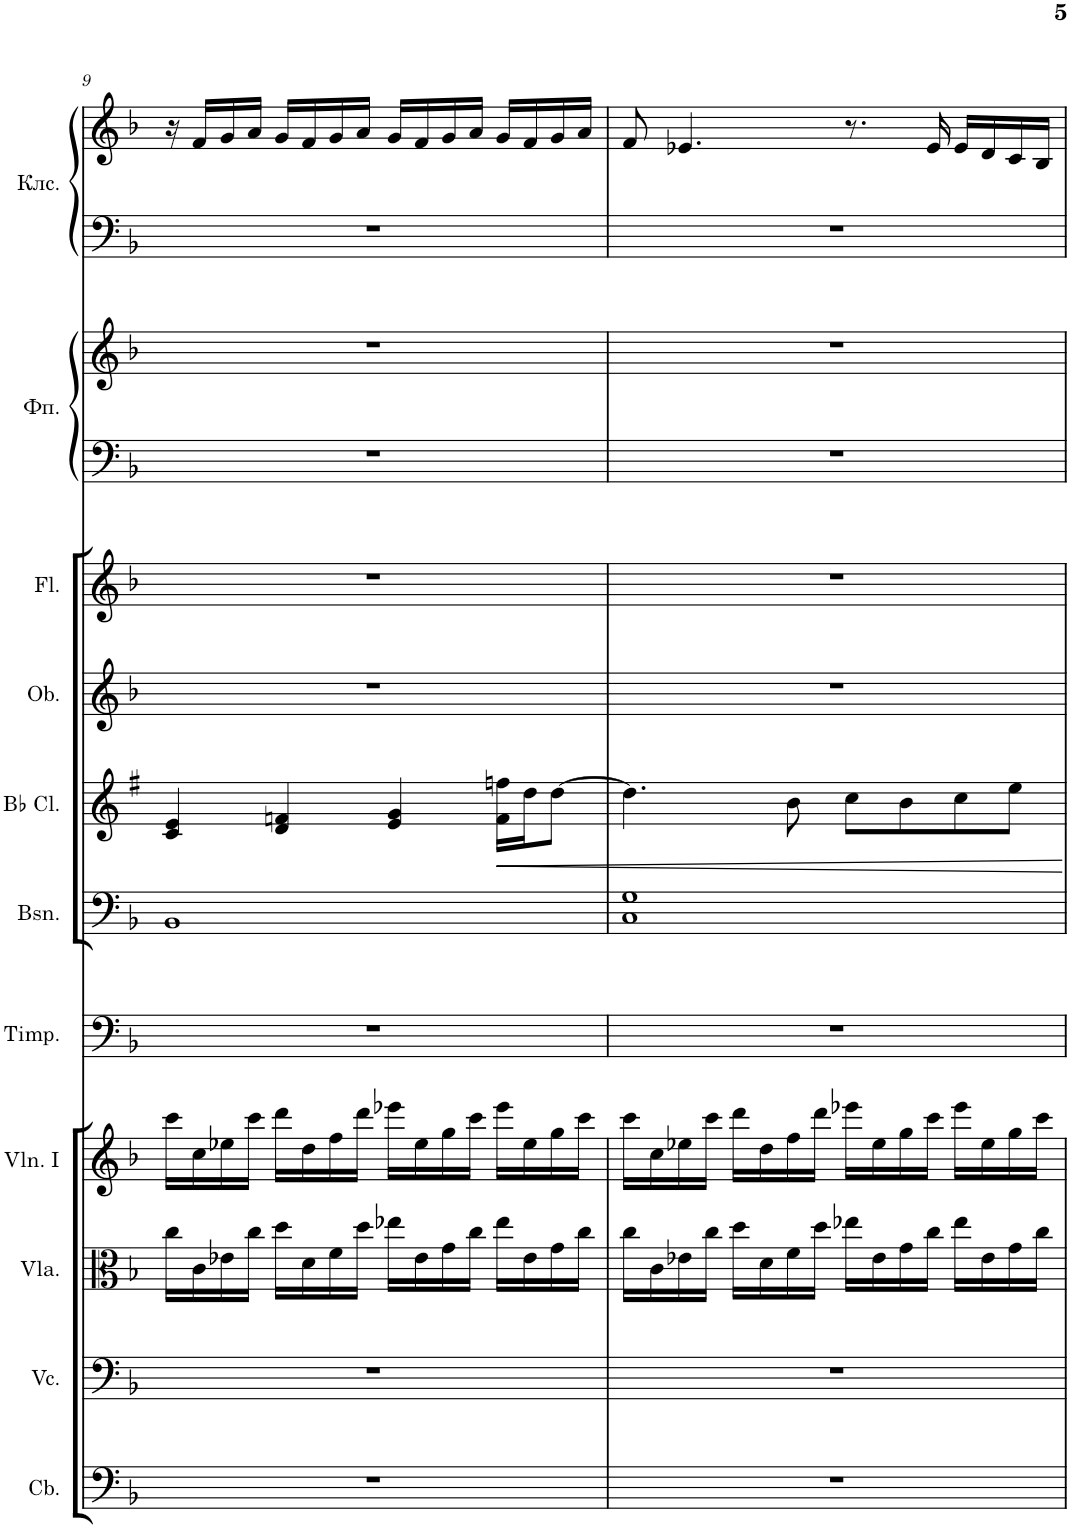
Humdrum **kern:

**kern	**kern	**kern	**kern	**kern	**kern	**kern	**kern	**kern	**kern	**kern	**kern	**kern
*part11	*part10	*part9	*part8	*part7	*part6	*part5	*part4	*part3	*part2	*part2	*part1	*part1
*staff13	*staff12	*staff11	*staff10	*staff9	*staff8	*staff7	*staff6	*staff5	*staff4	*staff3	*staff2	*staff1
*I"Contrabasses	*I"Violoncellos	*I"Violas	*I"Violins I	*I"Timpani	*I"Bassoons	*I"Clarinets in Bb	*I"Oboes	*I"Flutes	*I"Фортепиано	*	*I"Клавесин	*
*I'Cb.	*I'Vc.	*I'Vla.	*I'Vln. I	*I'Timp.	*I'Bsn.	*	*I'Ob.	*I'Fl.	*	*	*	*
!!LO:PB:g=z
*clefF4	*clefF4	*clefC3	*clefG2	*clefF4	*clefF4	*clefG2	*clefG2	*clefG2	*clefF4	*clefG2	*clefF4	*clefG2
*Trd7c12	*	*	*	*	*	*Trd1c2	*	*	*	*	*	*
*k[b-]	*k[b-]	*k[b-]	*k[b-]	*k[b-]	*k[b-]	*k[f#]	*k[b-]	*k[b-]	*k[b-]	*k[b-]	*k[b-]	*k[b-]
*M4/4	*M4/4	*M4/4	*M4/4	*M4/4	*M4/4	*M4/4	*M4/4	*M4/4	*M4/4	*M4/4	*M4/4	*M4/4
=9	=9	=9	=9	=9	=9	=9	=9	=9	=9	=9	=9	=9
1r	1r	16cc\LL	16ccc\LL	1r	1BB-	4c/ 4e/	1r	1r	1r	1r	1r	16r
.	.	16c\	16cc\	.	.	.	.	.	.	.	.	16f/LL
.	.	16e-X\	16ee-X\	.	.	.	.	.	.	.	.	16g/
.	.	16cc\JJ	16ccc\JJ	.	.	.	.	.	.	.	.	16a/JJ
.	.	16dd\LL	16ddd\LL	.	.	4d/ 4fn/	.	.	.	.	.	16g/LL
.	.	16d\	16dd\	.	.	.	.	.	.	.	.	16f/
.	.	16f\	16ff\	.	.	.	.	.	.	.	.	16g/
.	.	16dd\JJ	16ddd\JJ	.	.	.	.	.	.	.	.	16a/JJ
.	.	16ee-X\LL	16eee-X\LL	.	.	4e/ 4g/	.	.	.	.	.	16g/LL
.	.	16e-\	16ee-\	.	.	.	.	.	.	.	.	16f/
.	.	16g\	16gg\	.	.	.	.	.	.	.	.	16g/
.	.	16cc\JJ	16ccc\JJ	.	.	.	.	.	.	.	.	16a/JJ
.	.	16ee-\LL	16eee-\LL	.	.	16f\ 16ffn\LL	.	.	.	.	.	16g/LL
.	.	16e-\	16ee-\	.	.	16dd\J	.	.	.	.	.	16f/
.	.	16g\	16gg\	.	.	[8dd\J	.	.	.	.	.	16g/
.	.	16cc\JJ	16ccc\JJ	.	.	.	.	.	.	.	.	16a/JJ
=10	=10	=10	=10	=10	=10	=10	=10	=10	=10	=10	=10	=10
1r	1r	16cc\LL	16ccc\LL	1r	1C 1G	4.dd\]	1r	1r	1r	1r	1r	8f/
.	.	16c\	16cc\	.	.	.	.	.	.	.	.	.
.	.	16e-X\	16ee-X\	.	.	.	.	.	.	.	.	4.e-X/
.	.	16cc\JJ	16ccc\JJ	.	.	.	.	.	.	.	.	.
.	.	16dd\LL	16ddd\LL	.	.	.	.	.	.	.	.	.
.	.	16d\	16dd\	.	.	.	.	.	.	.	.	.
.	.	16f\	16ff\	.	.	8b\	.	.	.	.	.	.
.	.	16dd\JJ	16ddd\JJ	.	.	.	.	.	.	.	.	.
.	.	16ee-X\LL	16eee-X\LL	.	.	8cc\L	.	.	.	.	.	8.r
.	.	16e-\	16ee-\	.	.	.	.	.	.	.	.	.
.	.	16g\	16gg\	.	.	8b\	.	.	.	.	.	.
.	.	16cc\JJ	16ccc\JJ	.	.	.	.	.	.	.	.	16e-/
.	.	16ee-\LL	16eee-\LL	.	.	8cc\	.	.	.	.	.	16e-/LL
.	.	16e-\	16ee-\	.	.	.	.	.	.	.	.	16d/
.	.	16g\	16gg\	.	.	8ee\J	.	.	.	.	.	16c/
.	.	16cc\JJ	16ccc\JJ	.	.	.	.	.	.	.	.	16B-/JJ
=	=	=	=	=	=	=	=	=	=	=	=	=
*-	*-	*-	*-	*-	*-	*-	*-	*-	*-	*-	*-	*-
